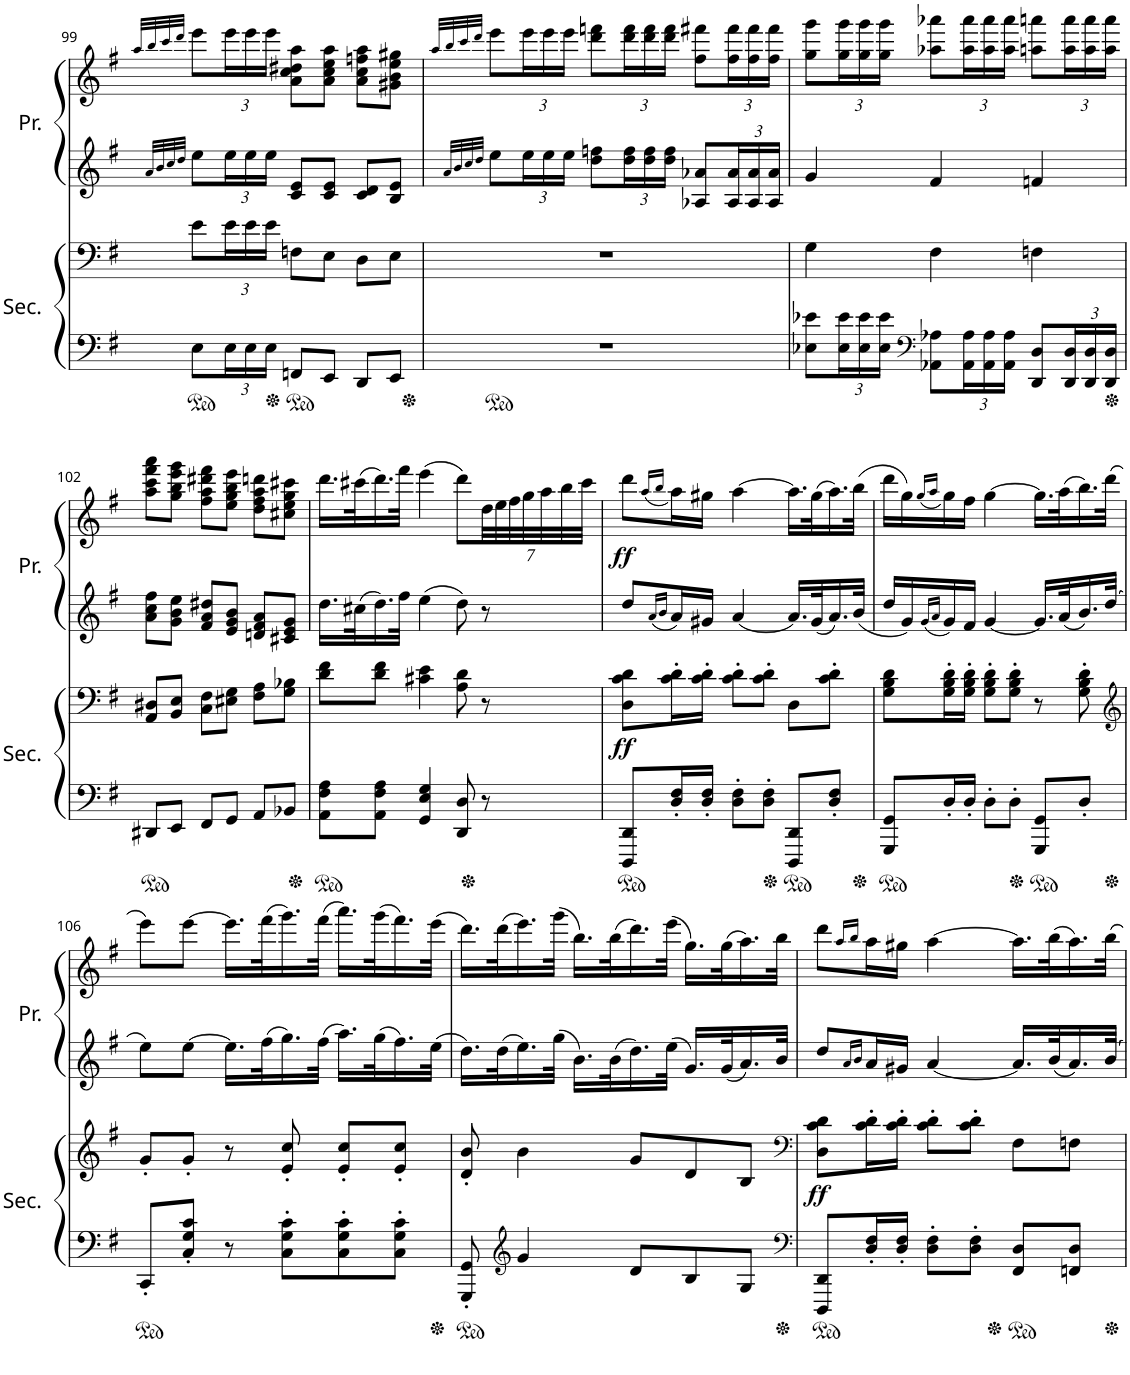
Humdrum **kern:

**kern	**kern	**dynam	**kern	**kern	**dynam
*part2	*part2	*part2	*part1	*part1	*part1
*staff4	*staff3	*staff3/4	*staff2	*staff1	*staff1/2
*I"Secondo	*	*	*I"Primo	*	*
*I'Sec.	*	*	*I'Pr.	*	*
!!LO:PB:g=z
*clefF4	*clefF4	*	*clefG2	*clefG2	*
*k[f#]	*k[f#]	*	*k[f#]	*k[f#]	*
*M3/4	*M3/4	*	*M3/4	*M3/4	*
=99	=99	=99	=99	=99	=99
.	.	.	32qa/LLL	32qaa/LLL	.
.	.	.	32qb/	32qbb/	.
.	.	.	32qcc/	32qccc/	.
.	.	.	32qdd/JJJ	32qddd/JJJ	.
8E\L	8e\L	.	8ee\L	8eee\L	.
*Xbrackettup	*Xbrackettup	*	*Xbrackettup	*Xbrackettup	*
24E\L	24e\L	.	24ee\L	24eee\L	.
24E\	24e\	.	24ee\	24eee\	.
24E\JJ	24e\JJ	.	24ee\JJ	24eee\JJ	.
8FFn/L	8Fn\L	.	8c/ 8e/L	8a\ 8cc\ 8dd#X\ 8aa\L	.
8EE/J	8E\J	.	8c/ 8e/J	8a\ 8cc\ 8ee\ 8aa\J	.
8DD/L	8D\L	.	8c/ 8d/L	8a\ 8cc\ 8ffn\ 8aa\L	.
8EE/J	8E\J	.	8B/ 8e/J	8g#X\ 8b\ 8ee\ 8gg#X\J	.
=100	=100	=100	=100	=100	=100
.	.	.	32qa/LLL	32qaa/LLL	.
.	.	.	32qb/	32qbb/	.
.	.	.	32qcc/	32qccc/	.
.	.	.	32qdd/JJJ	32qddd/JJJ	.
2.r	2.r	.	8ee\L	8eee\L	.
.	.	.	24ee\L	24eee\L	.
.	.	.	24ee\	24eee\	.
.	.	.	24ee\JJ	24eee\JJ	.
.	.	.	8dd\ 8ffn\L	8ddd\ 8fffn\L	.
.	.	.	24dd\ 24ff\L	24ddd\ 24fff\L	.
.	.	.	24dd\ 24ff\	24ddd\ 24fff\	.
.	.	.	24dd\ 24ff\JJ	24ddd\ 24fff\JJ	.
.	.	.	8A-X/ 8a-X/L	8ff#\ 8fff#X\L	.
.	.	.	24A-/ 24a-/L	24ff#\ 24fff#\L	.
.	.	.	24A-/ 24a-/	24ff#\ 24fff#\	.
.	.	.	24A-/ 24a-/JJ	24ff#\ 24fff#\JJ	.
=101	=101	=101	=101	=101	=101
8E-X\ 8e-X\L	4G\	.	4g/	8gg\ 8ggg\L	.
24E-\ 24e-\L	.	.	.	24gg\ 24ggg\L	.
24E-\ 24e-\	.	.	.	24gg\ 24ggg\	.
24E-\ 24e-\JJ	.	.	.	24gg\ 24ggg\JJ	.
*clefF4	*	*	*	*	*
8AA-X\ 8A-X\L	4F#\	.	4f#/	8aa-X\ 8aaa-X\L	.
24AA-\ 24A-\L	.	.	.	24aa-\ 24aaa-\L	.
24AA-\ 24A-\	.	.	.	24aa-\ 24aaa-\	.
24AA-\ 24A-\JJ	.	.	.	24aa-\ 24aaa-\JJ	.
8DD/ 8D/L	4Fn\	.	4fn/	8aan\ 8aaan\L	.
24DD/ 24D/L	.	.	.	24aa\ 24aaa\L	.
24DD/ 24D/	.	.	.	24aa\ 24aaa\	.
24DD/ 24D/JJ	.	.	.	24aa\ 24aaa\JJ	.
!!LO:LB:g=z
=102	=102	=102	=102	=102	=102
8DD#X/L	8AA/ 8D#X/L	.	8a\'~ 8cc\'~ 8ff#\'~L	8aa\ 8ccc\ 8fff#\ 8aaa\L	.
8EE/J	8BB/ 8E/J	.	8g\'~ 8b\'~ 8ee\'~J	8gg\ 8bb\ 8eee\ 8ggg\J	.
8FF#/L	8C\ 8F#\L	.	8f#/ 8a/ 8dd#X/L	8ff#\ 8aa\ 8ddd#X\ 8fff#\L	.
8GG/J	8E#X\ 8G\J	.	8e/ 8g/ 8b/J	8ee\ 8gg\ 8bb\ 8eee\J	.
8AA/L	8F#\ 8A\L	.	8dn/ 8f#/ 8a/L	8dd\ 8ff#\ 8aa\ 8dddn\L	.
8BB-X/J	8G\ 8B-X\J	.	8c#X/ 8e/ 8g/J	8cc#X\ 8ee\ 8gg\ 8ccc#X\J	.
=103	=103	=103	=103	=103	=103
8AA\ 8F#\ 8A\L	8d\'~ 8f#\'~L	.	16.dd'\LL	16.ddd'\LL	.
.	.	.	32cc#X'\K	(32ccc#X'\K	.
8AA\ 8F#\ 8A\J	8d\'~ 8f#\'~J	.	16.dd'\	16.ddd'\)	.
.	.	.	32ff#'\JJk	32fff#'\JJk	.
4GG/ 4E/ 4G/	4c#X\' 4e\'	.	4ee\	(4eee\	.
8DD/ 8D/	8A\' 8d\'	.	8dd\	8ddd\L)	.
8r	8r	.	8r	56dd\LL	.
.	.	.	.	56ee\	.
.	.	.	.	56ff#\	.
.	.	.	.	56gg\	.
.	.	.	.	56aa\	.
.	.	.	.	56bb\	.
.	.	.	.	56ccc#\JJJ	.
=104	=104	=104	=104	=104	=104
!	!	!LO:DY:b	!	!	!LO:DY:b
8DDD/ 8DD/L	8D\ 8c\ 8d\L	ff	8dd/L	8ddd\L	ff
.	.	.	16qa/LL	(16qaa/LL	.
.	.	.	16qb/JJ	16qbb/JJ	.
16D/' 16F#/'L	16c\' 16d\'L	.	16a/L	16aa\L)	.
16D/' 16F#/'JJ	16c\' 16d\'JJ	.	16g#X/JJ	16gg#X\JJ	.
8D\' 8F#\'L	8c\' 8d\'L	.	[4a/	[4aa\	.
8D\' 8F#\'J	8c\' 8d\'J	.	.	.	.
8DDD/ 8DD/L	8D\L	.	16.a/LL]	16.aa\LL]	.
.	.	.	32g#/K	(32gg#\K	.
8D/' 8F#/'J	8c\' 8d\'J	.	16.a/	16.aa\)	.
.	.	.	32b/JJk	(32bb\JJk	.
=105	=105	=105	=105	=105	=105
8GGG/ 8GG/L	8G\ 8B\ 8d\L	.	16dd/LL	16ddd\LL	.
.	.	.	16g/	16gg\)	.
.	.	.	16qg/LL	(16qgg/LL	.
.	.	.	16qa/JJ	16qaa/JJ	.
16D'/L	16G\' 16B\' 16d\'L	.	16g/	16gg\)	.
16D'/JJ	16G\' 16B\' 16d\'JJ	.	16f#/JJ	16ff#\JJ	.
8D'\L	8G\' 8B\' 8d\'L	.	[4g/	[4gg\	.
8D'\J	8G\' 8B\' 8d\'J	.	.	.	.
8GGG/ 8GG/L	8r	.	16.g/LL]	16.gg\LL]	.
.	.	.	32a/K	(32aa\K	.
8D'/J	8G\' 8B\' 8d\'	.	16.b/	16.bb\)	.
.	.	.	32dd/JJk	(32ddd\JJk	.
!!LO:LB:g=z
=106	=106	=106	=106	=106	=106
*	*clefG2	*	*	*	*
8CC'/L	8g'/L	.	8ee\L	8eee\L)	.
8C/' 8G/' 8c/'J	8g'/J	.	[8ee\J	[8eee\J	.
8r	8r	.	16.ee\LL]	16.eee\LL]	.
.	.	.	32ff#\K	(32fff#\K	.
8C\' 8G\' 8c\'L	8e/' 8cc/'	.	16.gg\	16.ggg\)	.
.	.	.	32ff#\JJk	(32fff#\JJk	.
8C\' 8G\' 8c\'	8e/' 8cc/'L	.	16.aa\LL	16.aaa\LL)	.
.	.	.	32gg\K	(32ggg\K	.
8C\' 8G\' 8c\'J	8e/' 8cc/'J	.	16.ff#\	16.fff#\)	.
.	.	.	32ee\JJk	(32eee\JJk	.
=107	=107	=107	=107	=107	=107
8GGG/' 8GG/'	8d/' 8b/'	.	16.dd\LL	16.ddd\LL)	.
.	.	.	32dd\K	(32ddd\K	.
*clefG2	*	*	*	*	*
4g/	4b\	.	16.ee\	16.eee\)	.
.	.	.	32gg\JJk	(32ggg\JJk	.
.	.	.	16.b\LL	16.bb\LL)	.
.	.	.	32b\K	(32bb\K	.
8d/L	8g/L	.	16.dd\	16.ddd\)	.
.	.	.	32ee\JJk	(32eee\JJk	.
8B/	8d/	.	16.g/LL	16.gg\LL)	.
.	.	.	32g/K	(32gg\K	.
8G/J	8B/J	.	16.a/	16.aa\)	.
.	.	.	32b/JJk	32bb\JJk	.
=108	=108	=108	=108	=108	=108
*clefF4	*clefF4	*	*	*	*
!	!	!LO:DY:b	!	!	!
8DDD/ 8DD/L	8D\ 8c\ 8d\L	ff	8dd/L	8ddd\L	.
.	.	.	16qa/LL	16qaa/LL	.
.	.	.	16qb/JJ	16qbb/JJ	.
16D/' 16F#/'L	16c\' 16d\'L	.	16a/L	16aa\L	.
16D/' 16F#/'JJ	16c\' 16d\'JJ	.	16g#X/JJ	16gg#X\JJ	.
8D\' 8F#\'L	8c\' 8d\'L	.	[4a/	[4aa\	.
8D\' 8F#\'J	8c\' 8d\'J	.	.	.	.
8FF#/ 8D/L	8F#\L	.	16.a/LL]	16.aa\LL]	.
.	.	.	32b/K	(32bb\K	.
8FFn/ 8D/J	8Fn\J	.	16.a/	16.aa\)	.
.	.	.	32b/JJk	32bb\JJk	.
=	=	=	=	=	=
*-	*-	*-	*-	*-	*-
